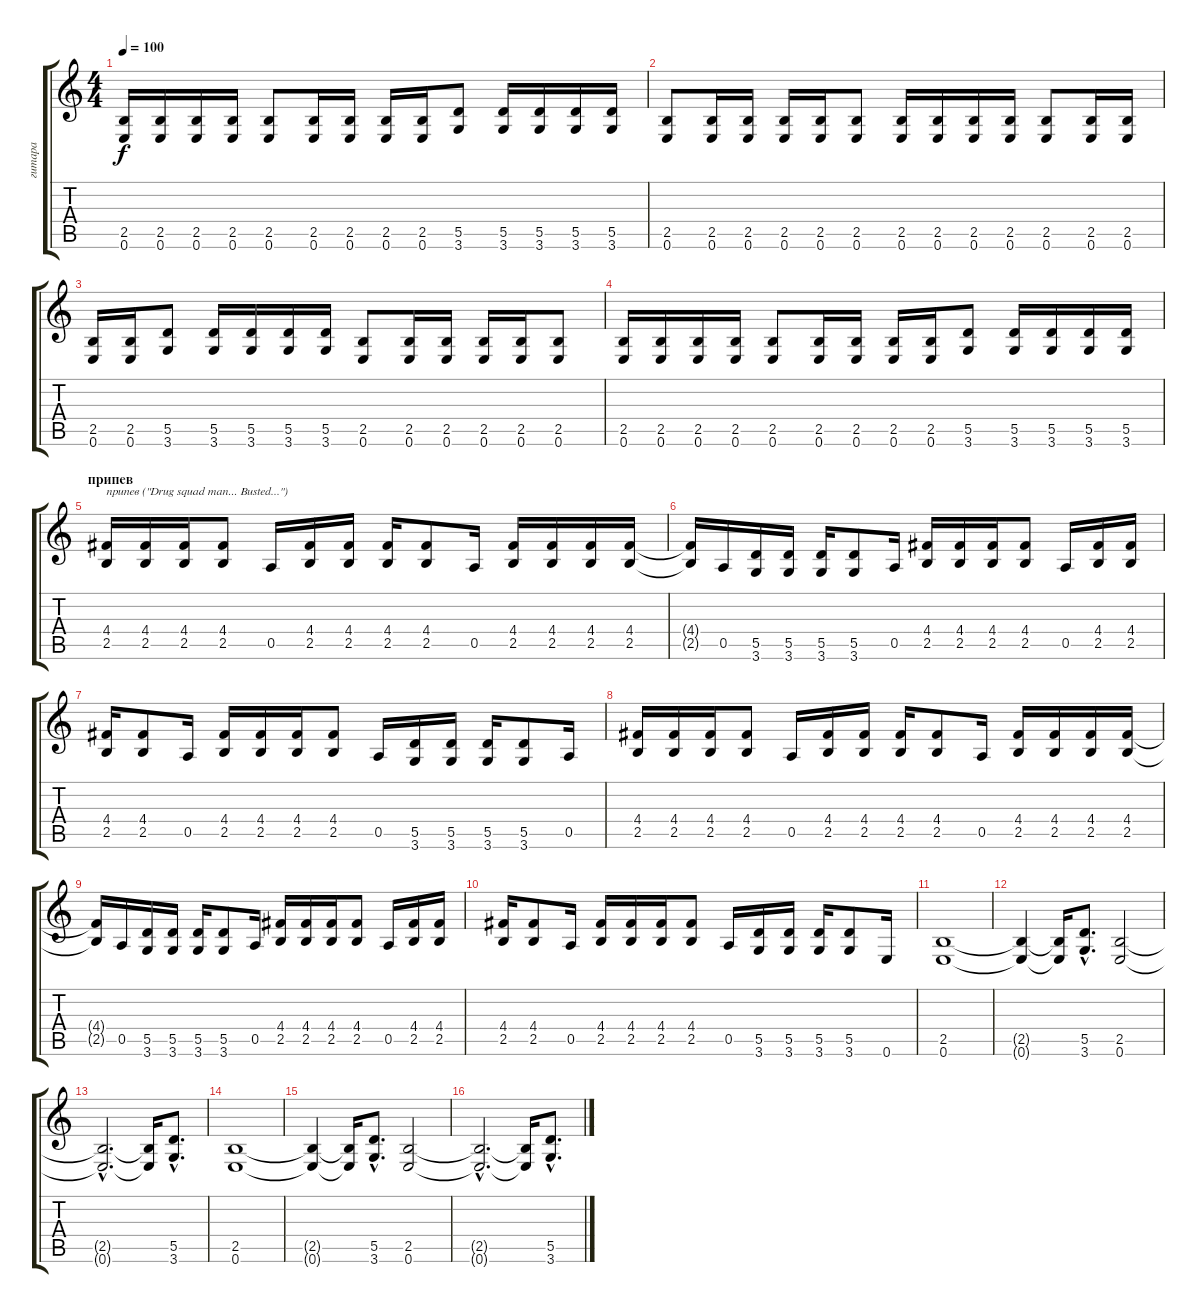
\track ("гитара" "гитара") {instrument overdrivenguitar}
\staff {score tabs}
\tuning (E4 B3 G3 D3 A2 E2) {hide}
\ts (4 4)
\tempo 100
\clef g2
\ks c
(2.5 0.6).16{dy f} (2.5 0.6).16 (2.5 0.6).16 (2.5 0.6).16 (2.5 0.6).8 (2.5 0.6).16 (2.5 0.6).16 (2.5 0.6).16 (2.5 0.6).16 (5.5 3.6).8 (5.5 3.6).16 (5.5 3.6).16 (5.5 3.6).16 (5.5 3.6).16 |
(2.5 0.6).8 (2.5 0.6).16 (2.5 0.6).16 (2.5 0.6).16 (2.5 0.6).16 (2.5 0.6).8 (2.5 0.6).16 (2.5 0.6).16 (2.5 0.6).16 (2.5 0.6).16 (2.5 0.6).8 (2.5 0.6).16 (2.5 0.6).16 |
(2.5 0.6).16 (2.5 0.6).16 (5.5 3.6).8 (5.5 3.6).16 (5.5 3.6).16 (5.5 3.6).16 (5.5 3.6).16 (2.5 0.6).8 (2.5 0.6).16 (2.5 0.6).16 (2.5 0.6).16 (2.5 0.6).16 (2.5 0.6).8 |
(2.5 0.6).16 (2.5 0.6).16 (2.5 0.6).16 (2.5 0.6).16 (2.5 0.6).8 (2.5 0.6).16 (2.5 0.6).16 (2.5 0.6).16 (2.5 0.6).16 (5.5 3.6).8 (5.5 3.6).16 (5.5 3.6).16 (5.5 3.6).16 (5.5 3.6).16 |
\section ("" "припев")
(4.4 2.5).16{txt "припев (\"Drug squad man... Busted...\")"} (4.4 2.5).16 (4.4 2.5).16 (4.4 2.5).8 0.5.16 (4.4 2.5).16 (4.4 2.5).16 (4.4 2.5).16 (4.4 2.5).8 0.5.16 (4.4 2.5).16 (4.4 2.5).16 (4.4 2.5).16 (4.4 2.5).16 |
(4.4{t} 2.5{t}).16 0.5.16 (5.5 3.6).16 (5.5 3.6).16 (5.5 3.6).16 (5.5 3.6).8 0.5.16 (4.4 2.5).16 (4.4 2.5).16 (4.4 2.5).16 (4.4 2.5).8 0.5.16 (4.4 2.5).16 (4.4 2.5).16 |
(4.4 2.5).16 (4.4 2.5).8 0.5.16 (4.4 2.5).16 (4.4 2.5).16 (4.4 2.5).16 (4.4 2.5).8 0.5.16 (5.5 3.6).16 (5.5 3.6).16 (5.5 3.6).16 (5.5 3.6).8 0.5.16 |
(4.4 2.5).16 (4.4 2.5).16 (4.4 2.5).16 (4.4 2.5).8 0.5.16 (4.4 2.5).16 (4.4 2.5).16 (4.4 2.5).16 (4.4 2.5).8 0.5.16 (4.4 2.5).16 (4.4 2.5).16 (4.4 2.5).16 (4.4 2.5).16 |
(4.4{t} 2.5{t}).16 0.5.16 (5.5 3.6).16 (5.5 3.6).16 (5.5 3.6).16 (5.5 3.6).8 0.5.16 (4.4 2.5).16 (4.4 2.5).16 (4.4 2.5).16 (4.4 2.5).8 0.5.16 (4.4 2.5).16 (4.4 2.5).16 |
(4.4 2.5).16 (4.4 2.5).8 0.5.16 (4.4 2.5).16 (4.4 2.5).16 (4.4 2.5).16 (4.4 2.5).8 0.5.16 (5.5 3.6).16 (5.5 3.6).16 (5.5 3.6).16 (5.5 3.6).8 0.6.16 |
(2.5 0.6).1 |
(2.5{t} 0.6{t}).4 (2.5{t} 0.6{t}).16 (5.5{hac} 3.6{hac}).8{d} (2.5 0.6).2 |
(2.5{hac t} 0.6{hac t}).2{d} (2.5{t} 0.6{t}).16 (5.5{hac} 3.6{hac}).8{d} |
(2.5 0.6).1 |
(2.5{t} 0.6{t}).4 (2.5{t} 0.6{t}).16 (5.5{hac} 3.6{hac}).8{d} (2.5 0.6).2 |
(2.5{hac t} 0.6{hac t}).2{d} (2.5{t} 0.6{t}).16 (5.5{hac} 3.6{hac}).8{d}
